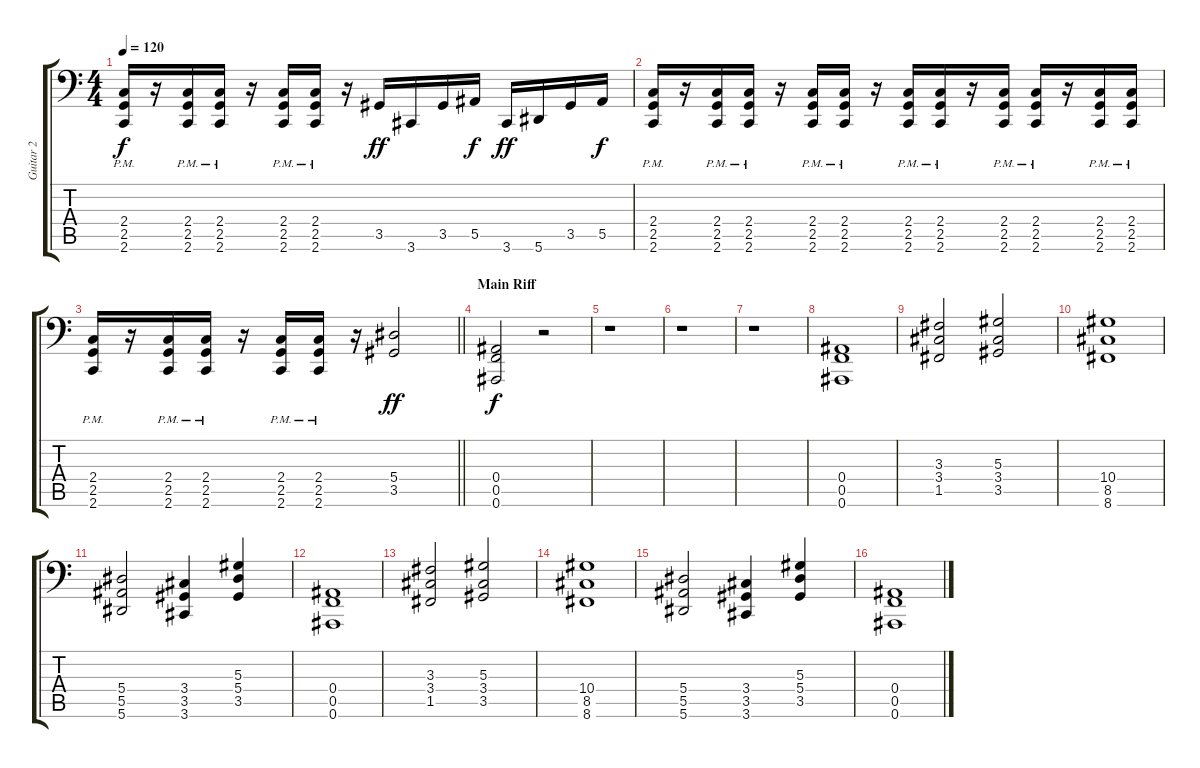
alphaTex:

\track ("Guitar 2" "Guitar 2") {instrument stringensemble1}
\staff {score tabs}
\tuning (C4 G3 Eb3 Bb2 F2 Bb1) {hide}
\ts (4 4)
\tempo 120
\clef f4
\ks c
(2.4{pm} 2.5{pm} 2.6{pm}).16{dy f} r.16 (2.4{pm} 2.5{pm} 2.6{pm}).16 (2.4{pm} 2.5{pm} 2.6{pm}).16 r.16 (2.4{pm} 2.5{pm} 2.6{pm}).16 (2.4{pm} 2.5{pm} 2.6{pm}).16 r.16 3.5.16{dy ff} 3.6.16 3.5.16 5.5.16{dy f} 3.6.16{dy ff} 5.6.16 3.5.16 5.5.16{dy f} |
(2.4{pm} 2.5{pm} 2.6{pm}).16 r.16 (2.4{pm} 2.5{pm} 2.6{pm}).16 (2.4{pm} 2.5{pm} 2.6{pm}).16 r.16 (2.4{pm} 2.5{pm} 2.6{pm}).16 (2.4{pm} 2.5{pm} 2.6{pm}).16 r.16 (2.4{pm} 2.5{pm} 2.6{pm}).16 (2.4{pm} 2.5{pm} 2.6{pm}).16 r.16 (2.4{pm} 2.5{pm} 2.6{pm}).16 (2.4{pm} 2.5{pm} 2.6{pm}).16 r.16 (2.4{pm} 2.5{pm} 2.6{pm}).16 (2.4{pm} 2.5{pm} 2.6{pm}).16 |
\barLineRight lightlight
(2.4{pm} 2.5{pm} 2.6{pm}).16 r.16 (2.4{pm} 2.5{pm} 2.6{pm}).16 (2.4{pm} 2.5{pm} 2.6{pm}).16 r.16 (2.4{pm} 2.5{pm} 2.6{pm}).16 (2.4{pm} 2.5{pm} 2.6{pm}).16 r.16 (5.4 3.5).2{dy ff} |
\section ("" "Main Riff")
(0.4 0.5 0.6).2{dy f} r.2 |
r.1 |
r.1 |
r.1 |
(0.4 0.5 0.6).1 |
(3.3 3.4 1.5).2 (5.3 3.4 3.5).2 |
(10.4 8.5 8.6).1 |
(5.4 5.5 5.6).2 (3.4 3.5 3.6).4 (5.3 5.4 3.5).4 |
(0.4 0.5 0.6).1 |
(3.3 3.4 1.5).2 (5.3 3.4 3.5).2 |
(10.4 8.5 8.6).1 |
(5.4 5.5 5.6).2 (3.4 3.5 3.6).4 (5.3 5.4 3.5).4 |
(0.4 0.5 0.6).1
